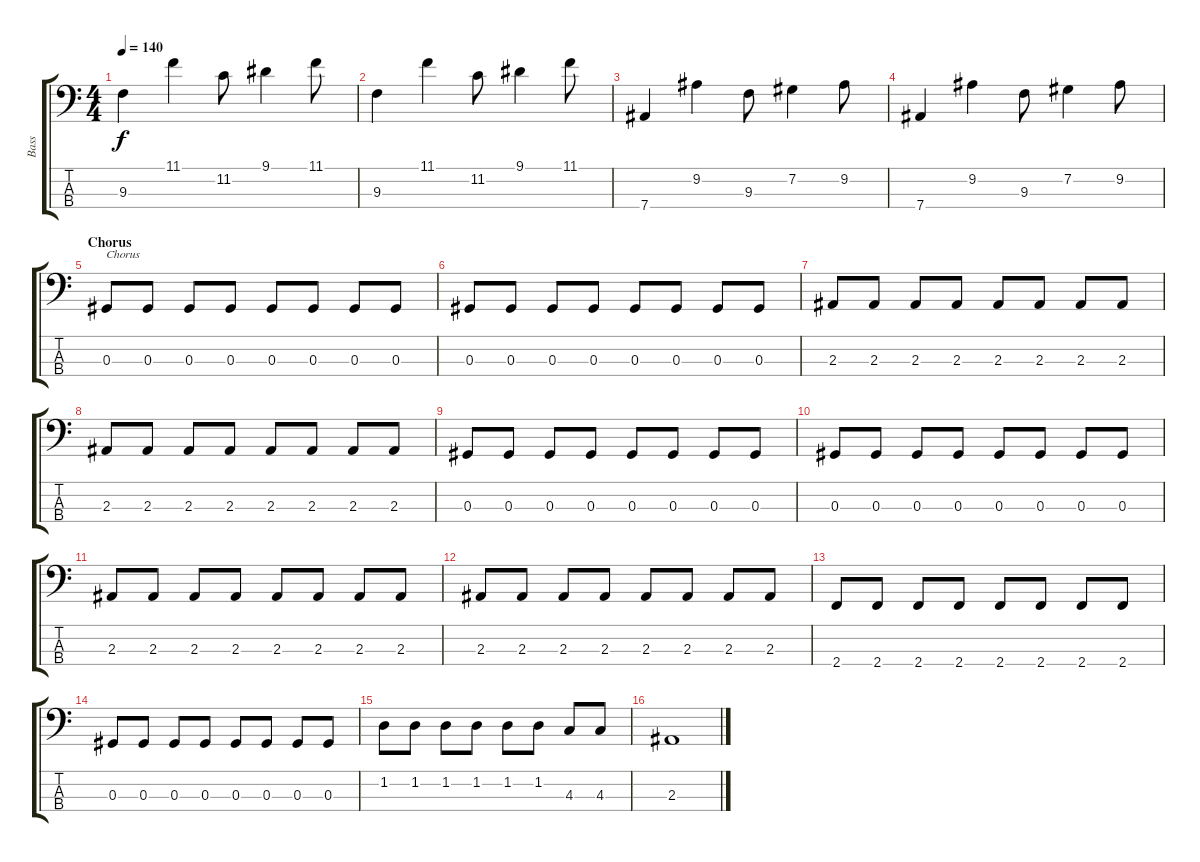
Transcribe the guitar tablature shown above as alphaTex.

\track ("Bass" "Bass") {instrument electricbassfinger}
\staff {score tabs}
\tuning (Gb2 Db2 Ab1 Eb1) {hide}
\ts (4 4)
\tempo 140
\clef f4
\ks c
9.3.4{dy f} 11.1.4 11.2.8 9.1.4 11.1.8 |
9.3.4 11.1.4 11.2.8 9.1.4 11.1.8 |
7.4.4 9.2.4 9.3.8 7.2.4 9.2.8 |
7.4.4 9.2.4 9.3.8 7.2.4 9.2.8 |
\section ("" "Chorus")
0.3.8{txt "Chorus"} 0.3.8 0.3.8 0.3.8 0.3.8 0.3.8 0.3.8 0.3.8 |
0.3.8 0.3.8 0.3.8 0.3.8 0.3.8 0.3.8 0.3.8 0.3.8 |
2.3.8 2.3.8 2.3.8 2.3.8 2.3.8 2.3.8 2.3.8 2.3.8 |
2.3.8 2.3.8 2.3.8 2.3.8 2.3.8 2.3.8 2.3.8 2.3.8 |
0.3.8 0.3.8 0.3.8 0.3.8 0.3.8 0.3.8 0.3.8 0.3.8 |
0.3.8 0.3.8 0.3.8 0.3.8 0.3.8 0.3.8 0.3.8 0.3.8 |
2.3.8 2.3.8 2.3.8 2.3.8 2.3.8 2.3.8 2.3.8 2.3.8 |
2.3.8 2.3.8 2.3.8 2.3.8 2.3.8 2.3.8 2.3.8 2.3.8 |
2.4.8 2.4.8 2.4.8 2.4.8 2.4.8 2.4.8 2.4.8 2.4.8 |
0.3.8 0.3.8 0.3.8 0.3.8 0.3.8 0.3.8 0.3.8 0.3.8 |
1.2.8 1.2.8 1.2.8 1.2.8 1.2.8 1.2.8 4.3.8 4.3.8 |
2.3.1
